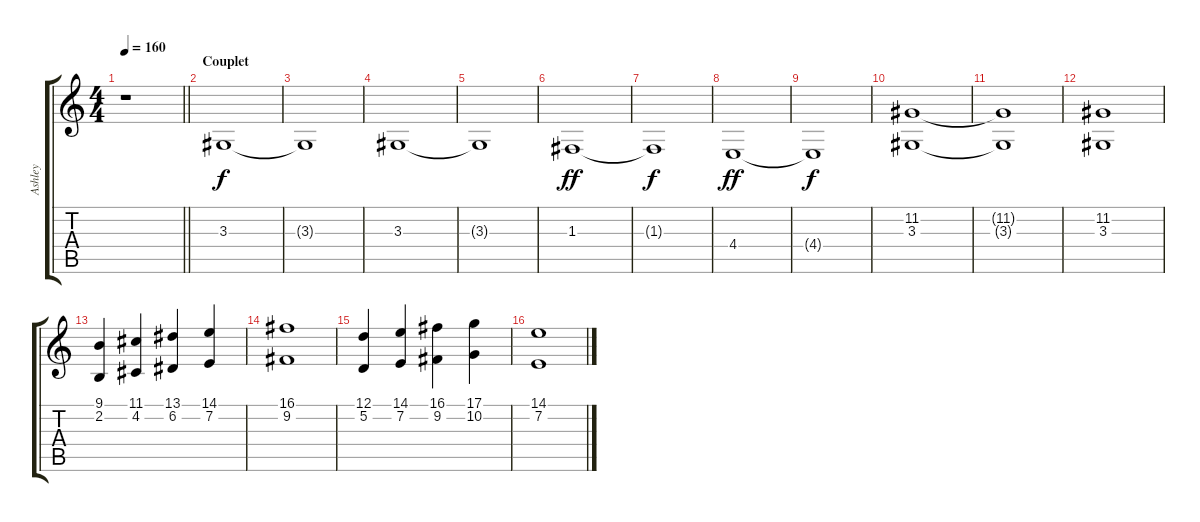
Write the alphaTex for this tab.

\track ("Ashley" "Ashley") {instrument orchestrahit}
\staff {score tabs}
\tuning (D4 A3 F3 C3 G2 D2) {hide}
\ts (4 4)
\tempo 160
\clef g2
\barLineRight lightlight
\ks c
r.1{dy ff} |
\section ("" "Couplet")
3.3.1{dy f volume 12 instrument choiraahs} |
3.3{t}.1 |
3.3.1 |
3.3{t}.1 |
1.3.1{dy ff} |
1.3{t}.1{dy f} |
4.4.1{dy ff} |
4.4{t}.1{dy f} |
(11.2 3.3).1{volume 10} |
(11.2{t} 3.3{t}).1 |
(11.2 3.3).1 |
(9.1 2.2).4 (11.1 4.2).4 (13.1 6.2).4 (14.1 7.2).4 |
(16.1 9.2).1 |
(12.1 5.2).4 (14.1 7.2).4 (16.1 9.2).4 (17.1 10.2).4 |
(14.1 7.2).1
